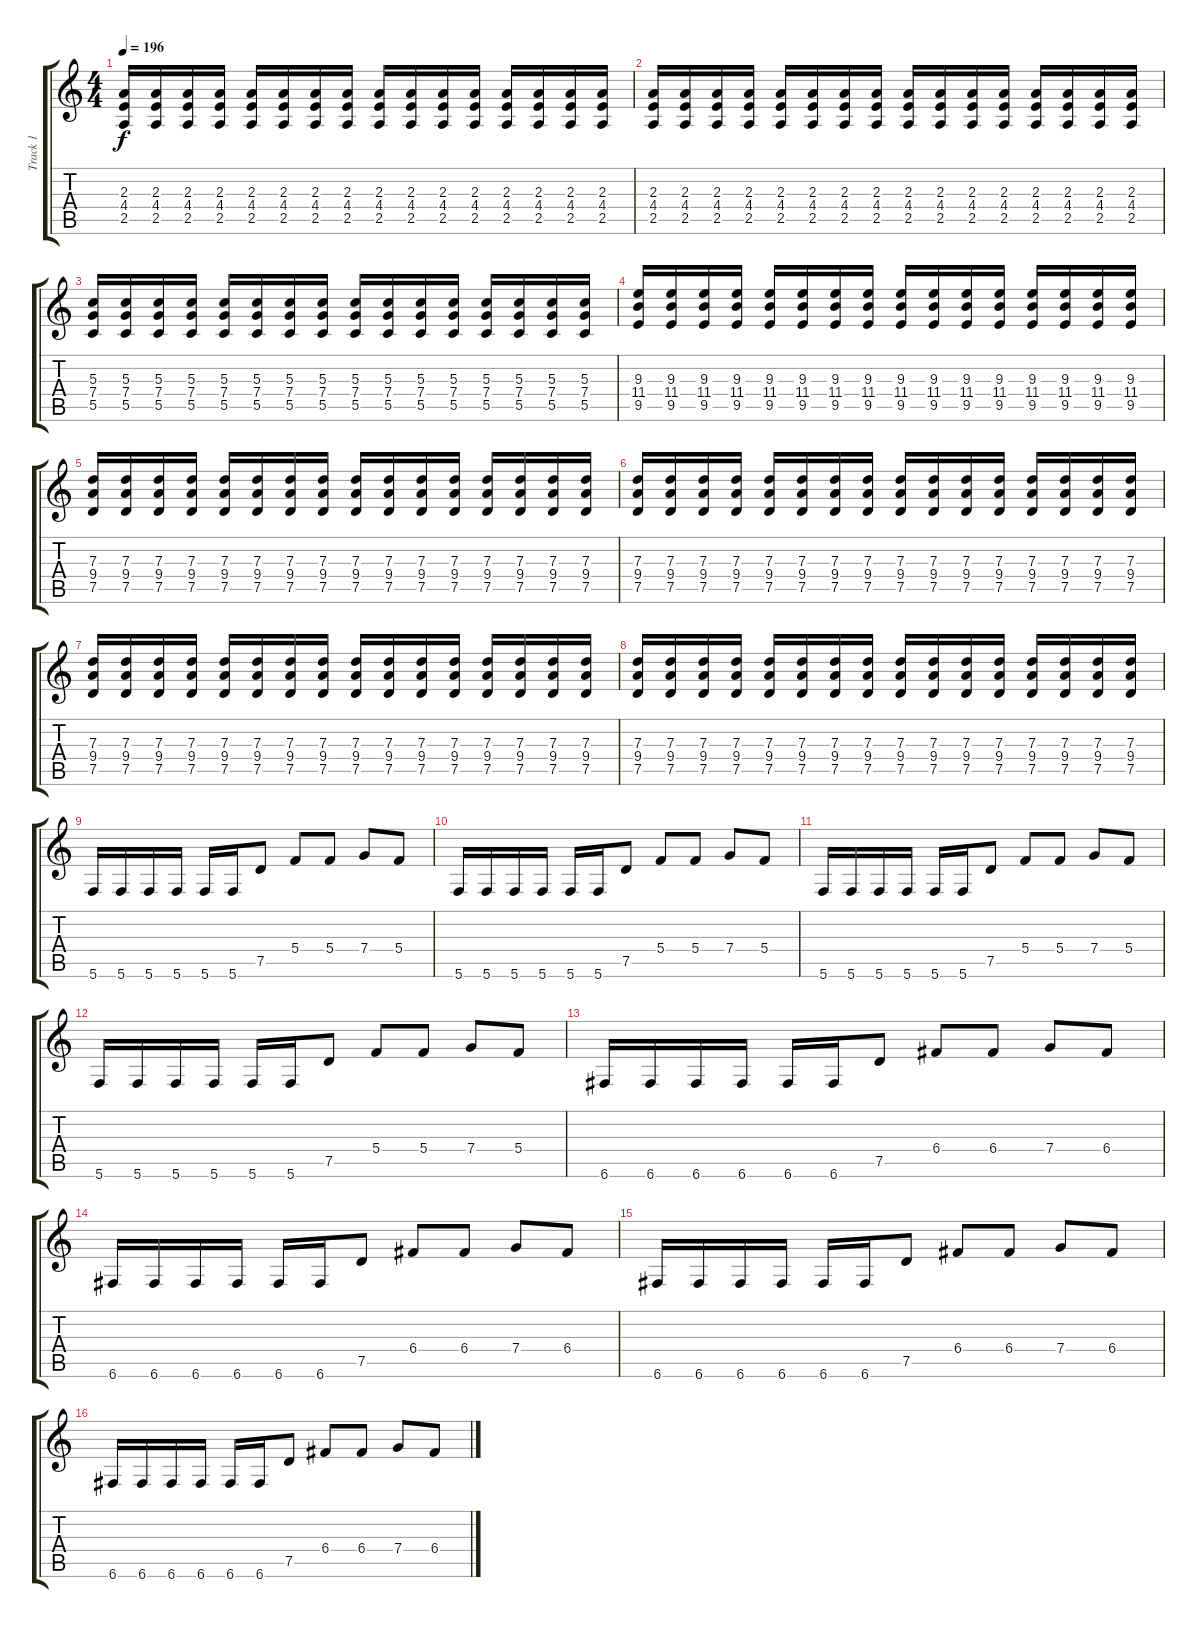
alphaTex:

\track ("Track 1" "Track 1") {instrument distortionguitar}
\staff {score tabs}
\tuning (E4 C4 G3 C3 G2 C2) {hide}
\ts (4 4)
\tempo 196
\clef g2
\ks c
(2.3 4.4 2.5).16{dy f} (2.3 4.4 2.5).16 (2.3 4.4 2.5).16 (2.3 4.4 2.5).16 (2.3 4.4 2.5).16 (2.3 4.4 2.5).16 (2.3 4.4 2.5).16 (2.3 4.4 2.5).16 (2.3 4.4 2.5).16 (2.3 4.4 2.5).16 (2.3 4.4 2.5).16 (2.3 4.4 2.5).16 (2.3 4.4 2.5).16 (2.3 4.4 2.5).16 (2.3 4.4 2.5).16 (2.3 4.4 2.5).16 |
(2.3 4.4 2.5).16 (2.3 4.4 2.5).16 (2.3 4.4 2.5).16 (2.3 4.4 2.5).16 (2.3 4.4 2.5).16 (2.3 4.4 2.5).16 (2.3 4.4 2.5).16 (2.3 4.4 2.5).16 (2.3 4.4 2.5).16 (2.3 4.4 2.5).16 (2.3 4.4 2.5).16 (2.3 4.4 2.5).16 (2.3 4.4 2.5).16 (2.3 4.4 2.5).16 (2.3 4.4 2.5).16 (2.3 4.4 2.5).16 |
(5.3 7.4 5.5).16 (5.3 7.4 5.5).16 (5.3 7.4 5.5).16 (5.3 7.4 5.5).16 (5.3 7.4 5.5).16 (5.3 7.4 5.5).16 (5.3 7.4 5.5).16 (5.3 7.4 5.5).16 (5.3 7.4 5.5).16 (5.3 7.4 5.5).16 (5.3 7.4 5.5).16 (5.3 7.4 5.5).16 (5.3 7.4 5.5).16 (5.3 7.4 5.5).16 (5.3 7.4 5.5).16 (5.3 7.4 5.5).16 |
(9.3 11.4 9.5).16 (9.3 11.4 9.5).16 (9.3 11.4 9.5).16 (9.3 11.4 9.5).16 (9.3 11.4 9.5).16 (9.3 11.4 9.5).16 (9.3 11.4 9.5).16 (9.3 11.4 9.5).16 (9.3 11.4 9.5).16 (9.3 11.4 9.5).16 (9.3 11.4 9.5).16 (9.3 11.4 9.5).16 (9.3 11.4 9.5).16 (9.3 11.4 9.5).16 (9.3 11.4 9.5).16 (9.3 11.4 9.5).16 |
(7.3 9.4 7.5).16 (7.3 9.4 7.5).16 (7.3 9.4 7.5).16 (7.3 9.4 7.5).16 (7.3 9.4 7.5).16 (7.3 9.4 7.5).16 (7.3 9.4 7.5).16 (7.3 9.4 7.5).16 (7.3 9.4 7.5).16 (7.3 9.4 7.5).16 (7.3 9.4 7.5).16 (7.3 9.4 7.5).16 (7.3 9.4 7.5).16 (7.3 9.4 7.5).16 (7.3 9.4 7.5).16 (7.3 9.4 7.5).16 |
(7.3 9.4 7.5).16 (7.3 9.4 7.5).16 (7.3 9.4 7.5).16 (7.3 9.4 7.5).16 (7.3 9.4 7.5).16 (7.3 9.4 7.5).16 (7.3 9.4 7.5).16 (7.3 9.4 7.5).16 (7.3 9.4 7.5).16 (7.3 9.4 7.5).16 (7.3 9.4 7.5).16 (7.3 9.4 7.5).16 (7.3 9.4 7.5).16 (7.3 9.4 7.5).16 (7.3 9.4 7.5).16 (7.3 9.4 7.5).16 |
(7.3 9.4 7.5).16 (7.3 9.4 7.5).16 (7.3 9.4 7.5).16 (7.3 9.4 7.5).16 (7.3 9.4 7.5).16 (7.3 9.4 7.5).16 (7.3 9.4 7.5).16 (7.3 9.4 7.5).16 (7.3 9.4 7.5).16 (7.3 9.4 7.5).16 (7.3 9.4 7.5).16 (7.3 9.4 7.5).16 (7.3 9.4 7.5).16 (7.3 9.4 7.5).16 (7.3 9.4 7.5).16 (7.3 9.4 7.5).16 |
(7.3 9.4 7.5).16 (7.3 9.4 7.5).16 (7.3 9.4 7.5).16 (7.3 9.4 7.5).16 (7.3 9.4 7.5).16 (7.3 9.4 7.5).16 (7.3 9.4 7.5).16 (7.3 9.4 7.5).16 (7.3 9.4 7.5).16 (7.3 9.4 7.5).16 (7.3 9.4 7.5).16 (7.3 9.4 7.5).16 (7.3 9.4 7.5).16 (7.3 9.4 7.5).16 (7.3 9.4 7.5).16 (7.3 9.4 7.5).16 |
5.6.16 5.6.16 5.6.16 5.6.16 5.6.16 5.6.16 7.5.8 5.4.8 5.4.8 7.4.8 5.4.8 |
5.6.16 5.6.16 5.6.16 5.6.16 5.6.16 5.6.16 7.5.8 5.4.8 5.4.8 7.4.8 5.4.8 |
5.6.16 5.6.16 5.6.16 5.6.16 5.6.16 5.6.16 7.5.8 5.4.8 5.4.8 7.4.8 5.4.8 |
5.6.16 5.6.16 5.6.16 5.6.16 5.6.16 5.6.16 7.5.8 5.4.8 5.4.8 7.4.8 5.4.8 |
6.6.16 6.6.16 6.6.16 6.6.16 6.6.16 6.6.16 7.5.8 6.4.8 6.4.8 7.4.8 6.4.8 |
6.6.16 6.6.16 6.6.16 6.6.16 6.6.16 6.6.16 7.5.8 6.4.8 6.4.8 7.4.8 6.4.8 |
6.6.16 6.6.16 6.6.16 6.6.16 6.6.16 6.6.16 7.5.8 6.4.8 6.4.8 7.4.8 6.4.8 |
6.6.16 6.6.16 6.6.16 6.6.16 6.6.16 6.6.16 7.5.8 6.4.8 6.4.8 7.4.8 6.4.8
